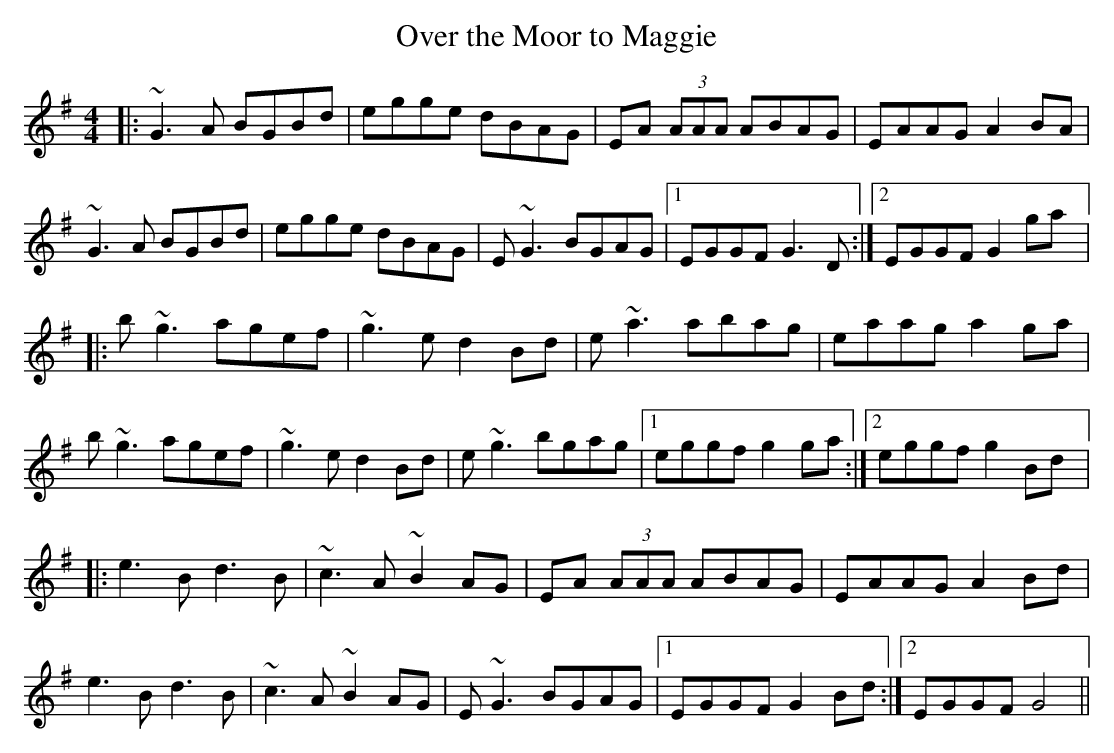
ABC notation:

X:1
T:Over the Moor to Maggie
M:4/4
L:1/8
K:G
|:~G3A BGBd | egge dBAG | EA (3AAA ABAG | EAAG A2BA |
!~G3A BGBd | egge dBAG | E~G3 BGAG |1 EGGF G3D :|2 EGGF G2ga |:
!b~g3 agef | ~g3e d2Bd | e~a3 abag | eaag a2ga |
!b~g3 agef | ~g3e d2Bd | e~g3 bgag |1 eggf g2ga :|2 eggf g2Bd |:
!e3B d3B | ~c3A ~B2AG | EA (3AAA ABAG | EAAG A2Bd |
!e3B d3B | ~c3A ~B2AG | E~G3 BGAG |1 EGGF G2Bd :|2 EGGF G4 ||
